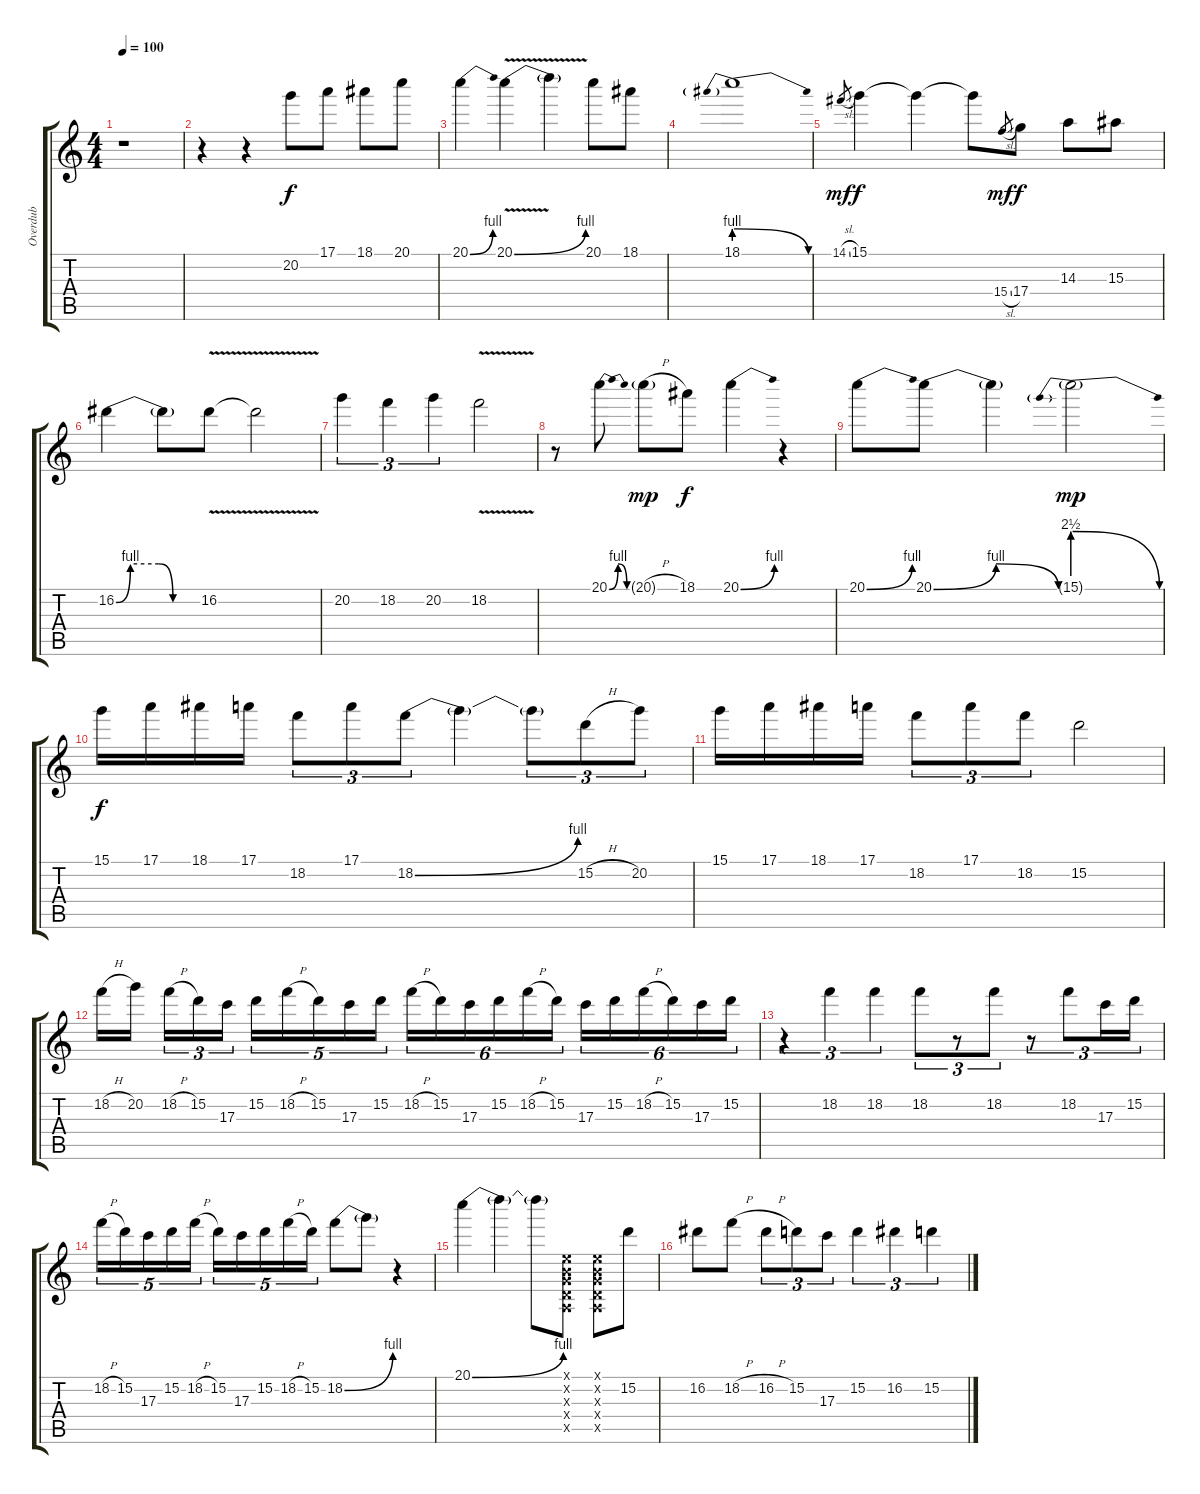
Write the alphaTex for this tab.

\track ("Overdub" "Overdub") {instrument fretlessbass}
\staff {score tabs}
\tuning (E4 B3 G3 D3 A2 E2) {hide}
\ts (4 4)
\tempo 100
\clef g2
\ks c
r.1{dy mp} |
r.4 r.4 20.2.8{dy f} 17.1.8 18.1.8 20.1.8 |
20.1{be (bend 0 0 60 4)}.4 20.1{be (bend 0 0 60 4) v}.4 20.1{t}.4 20.1.8 18.1.8 |
18.1{be (prebendrelease 0 4 60 0)}.1 |
14.1{sl}.8{gr dy mf} 15.1.4{dy f} 15.1{t}.4 15.1{t}.8 15.4{sl}.8{gr dy mf} 17.4.8{dy f} 14.3.8 15.3.8 |
16.2{be (custom 0 0 10 4 30 4 40 0 60 0)}.4 16.2{t}.8 16.2{v}.8 16.2{t}.2 |
20.2.4{tu (3 2)} 18.2.4{tu (3 2)} 20.2.4{tu (3 2)} 18.2{v}.2 |
r.8 20.1{be (bendrelease 0 0 15 4 30 4 60 0)}.8 20.1{h g}.8{dy mp} 18.1.8{dy f} 20.1{be (bend 0 0 60 4)}.4 r.4 |
20.1{be (bend 0 0 60 4)}.8 20.1{be (bendrelease 0 0 20 4 50 4 60 0)}.8 20.1{t}.4 15.1{be (prebendrelease 0 10 60 0) g}.2{dy mp} |
15.1.16{dy f} 17.1.16 18.1.16 17.1.16 18.2.8{tu (3 2)} 17.1.8{tu (3 2)} 18.2{be (bend 0 0 60 4)}.8{tu (3 2)} 18.2{t}.4 18.2{t}.8{tu (3 2)} 15.2{h}.8{tu (3 2)} 20.2.8{tu (3 2)} |
15.1.16 17.1.16 18.1.16 17.1.16 18.2.8{tu (3 2)} 17.1.8{tu (3 2)} 18.2.8{tu (3 2)} 15.2.2 |
18.2{h}.16 20.2.16 18.2{h}.16{tu (3 2)} 15.2.16{tu (3 2)} 17.3.16{tu (3 2)} 15.2.16{tu (5 4)} 18.2{h}.16{tu (5 4)} 15.2.16{tu (5 4)} 17.3.16{tu (5 4)} 15.2.16{tu (5 4)} 18.2{h}.16{tu (6 4)} 15.2.16{tu (6 4)} 17.3.16{tu (6 4)} 15.2.16{tu (6 4)} 18.2{h}.16{tu (6 4)} 15.2.16{tu (6 4)} 17.3.16{tu (6 4)} 15.2.16{tu (6 4)} 18.2{h}.16{tu (6 4)} 15.2.16{tu (6 4)} 17.3.16{tu (6 4)} 15.2.16{tu (6 4)} |
r.4{tu (3 2)} 18.2.4{tu (3 2)} 18.2.4{tu (3 2)} 18.2.8{tu (3 2)} r.8{tu (3 2)} 18.2.8{tu (3 2)} r.8{tu (3 2)} 18.2.8{tu (3 2)} 17.3.16{tu (3 2)} 15.2.16{tu (3 2)} |
18.2{h}.16{tu (5 4)} 15.2.16{tu (5 4)} 17.3.16{tu (5 4)} 15.2.16{tu (5 4)} 18.2{h}.16{tu (5 4)} 15.2.16{tu (5 4)} 17.3.16{tu (5 4)} 15.2.16{tu (5 4)} 18.2{h}.16{tu (5 4)} 15.2.16{tu (5 4)} 18.2{be (bend 0 0 60 4)}.8 18.2{t}.8 r.4 |
20.1{be (bend 0 0 60 4)}.4 20.1{t}.4 20.1{t}.8 (0.1{x} 0.2{x} 0.3{x} 0.4{x} 0.5{x}).8 (0.1{x} 0.2{x} 0.3{x} 0.4{x} 0.5{x}).8 15.2.8 |
16.2.8 18.2{h}.8 16.2{h}.8{tu (3 2)} 15.2.8{tu (3 2)} 17.3.8{tu (3 2)} 15.2.4{tu (3 2)} 16.2.4{tu (3 2)} 15.2.4{tu (3 2)}
